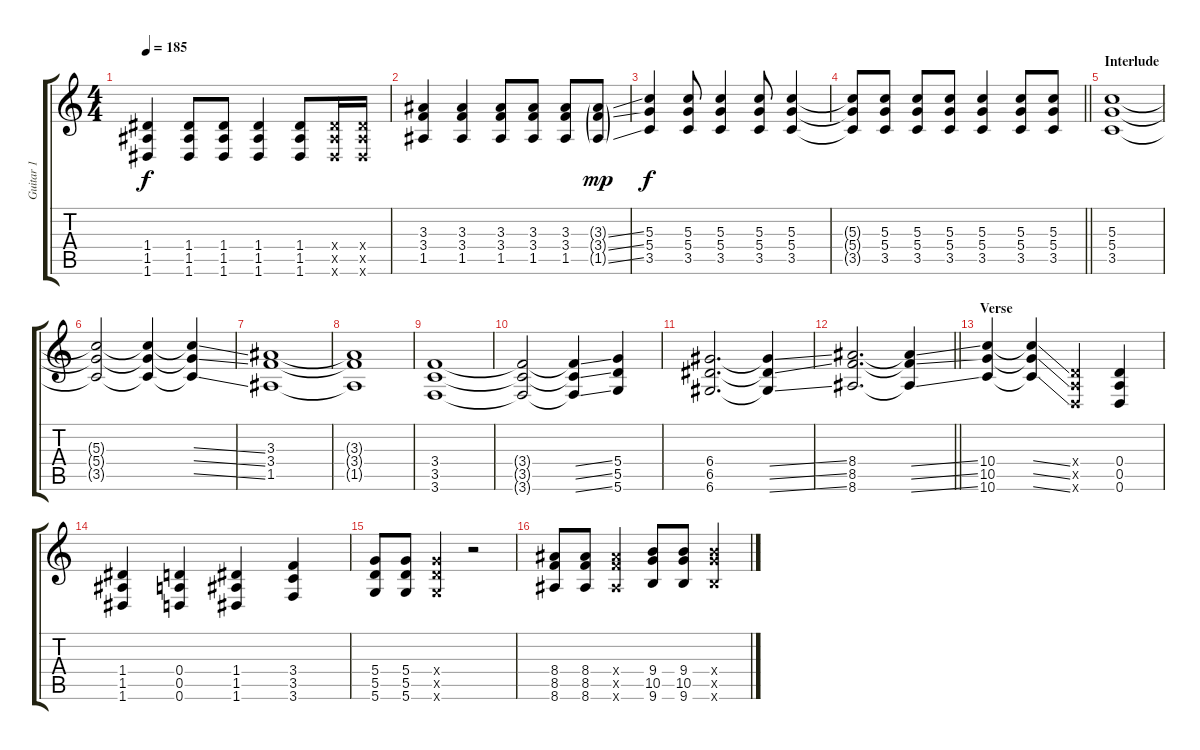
\track ("Guitar 1" "Guitar 1") {instrument distortionguitar}
\staff {score tabs}
\tuning (E4 B3 G3 D3 A2 D2) {hide}
\ts (4 4)
\tempo 185
\clef g2
\ks c
(1.4 1.5 1.6).4{dy f} (1.4 1.5 1.6).8 (1.4 1.5 1.6).8 (1.4 1.5 1.6).4 (1.4 1.5 1.6).8 (1.4{x} 1.5{x} 1.6{x}).16 (1.4{x} 1.5{x} 1.6{x}).16 |
(3.3 3.4 1.5).4 (3.3 3.4 1.5).4 (3.3 3.4 1.5).8 (3.3 3.4 1.5).8 (3.3 3.4 1.5).8 (3.3{ss g} 3.4{ss g} 1.5{ss g}).8{dy mp} |
(5.3 5.4 3.5).4{dy f} (5.3 5.4 3.5).8 (5.3 5.4 3.5).4 (5.3 5.4 3.5).8 (5.3 5.4 3.5).4 |
\barLineRight lightlight
(5.3{t} 5.4{t} 3.5{t}).8 (5.3 5.4 3.5).8 (5.3 5.4 3.5).8 (5.3 5.4 3.5).8 (5.3 5.4 3.5).4 (5.3 5.4 3.5).8 (5.3 5.4 3.5).8 |
\section ("" "Interlude")
(5.3 5.4 3.5).1 |
(5.3{t} 5.4{t} 3.5{t}).2 (5.3{t} 5.4{t} 3.5{t}).4 (5.3{ss t} 5.4{ss t} 3.5{ss t}).4 |
(3.3 3.4 1.5).1 |
(3.3{t} 3.4{t} 1.5{t}).1 |
(3.4 3.5 3.6).1 |
(3.4{t} 3.5{t} 3.6{t}).2 (3.4{ss t} 3.5{ss t} 3.6{ss t}).4 (5.4 5.5 5.6).4 |
(6.4 6.5 6.6).2{d} (6.4{ss t} 6.5{ss t} 6.6{ss t}).4 |
\barLineRight lightlight
(8.4 8.5 8.6).2{d} (8.4{ss t} 8.5{ss t} 8.6{ss t}).4 |
\section ("" "Verse")
(10.4 10.5 10.6).4 (10.4{ss t} 10.5{ss t} 10.6{ss t}).4 (0.4{x} 0.5{x} 0.6{x}).4 (0.4 0.5 0.6).4 |
(1.4 1.5 1.6).4 (0.4 0.5 0.6).4 (1.4 1.5 1.6).4 (3.4 3.5 3.6).4 |
(5.4 5.5 5.6).8 (5.4 5.5 5.6).8 (5.4{x} 5.5{x} 5.6{x}).4 r.2 |
(8.4 8.5 8.6).8 (8.4 8.5 8.6).8 (8.4{x} 8.5{x} 8.6{x}).4 (9.4 10.5 9.6).8 (9.4 10.5 9.6).8 (9.4{x} 10.5{x} 9.6{x}).4
